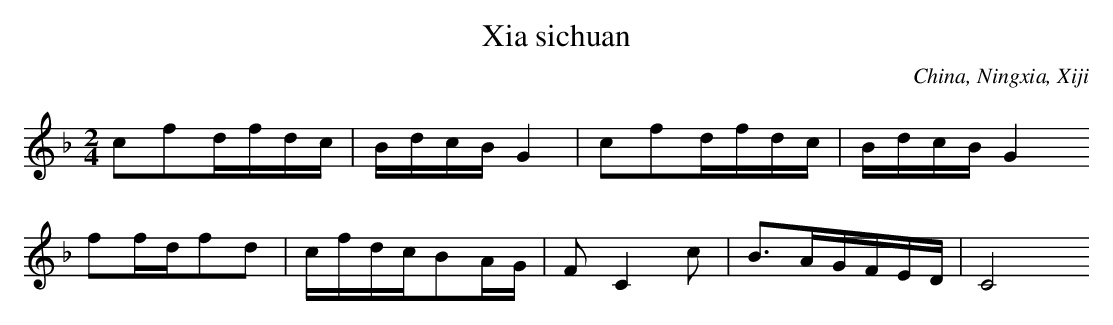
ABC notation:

X:1
T: Xia sichuan
O: China, Ningxia, Xiji
M: 2/4
L: 1/16
K: F
c2f2dfdc | BdcBG4 | c2f2dfdc | BdcBG4
f2fdf2d2 | cfdcB2AG | F2C4c2 | B3AGFED | C8
